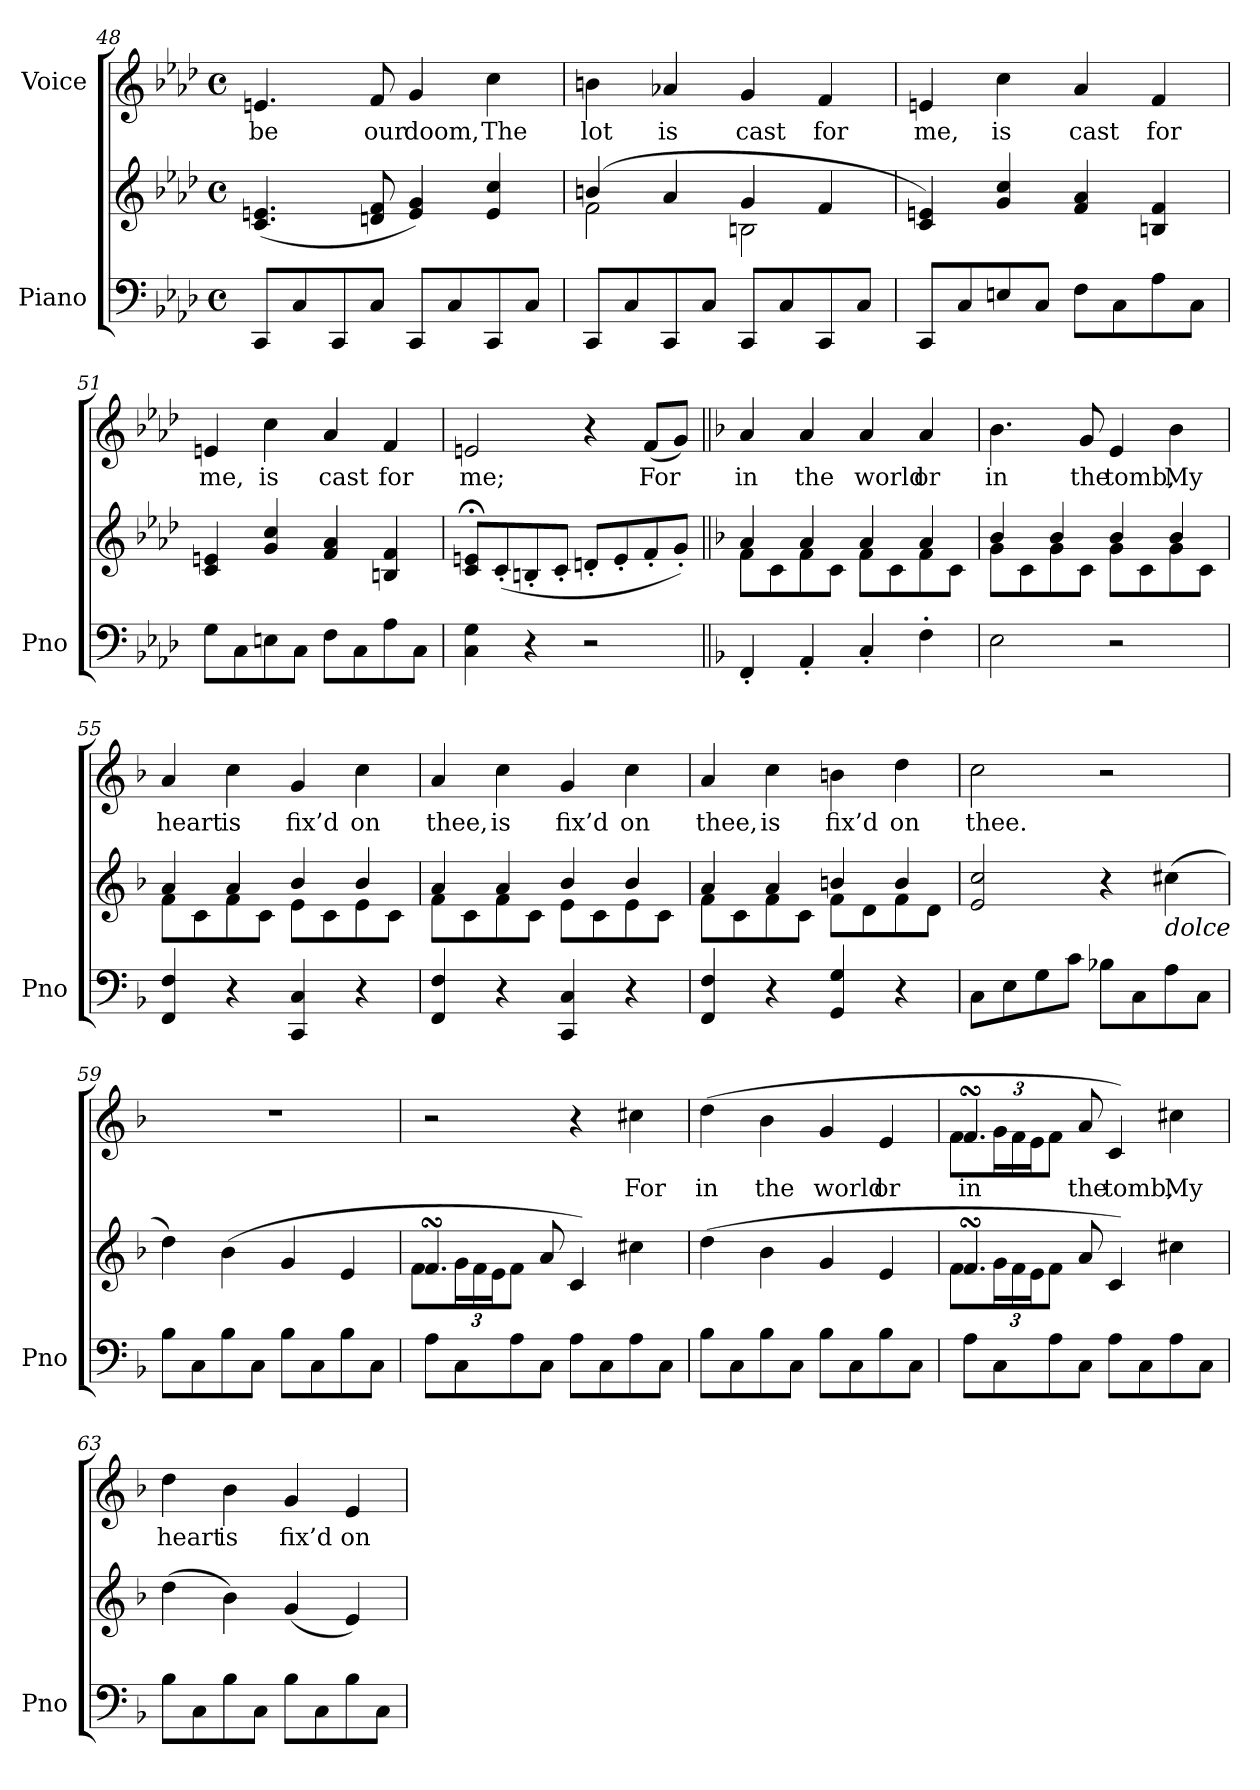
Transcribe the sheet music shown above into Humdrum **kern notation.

**kern	**kern	**kern	**text
*part2	*part2	*part1	*part1
*staff3	*staff2	*staff1	*staff1
*I"Piano	*	*I"Voice	*
*I'Pno	*	*	*
*clefF4	*clefG2	*clefG2	*
*k[b-e-a-d-]	*k[b-e-a-d-]	*k[b-e-a-d-]	*
*M4/4	*M4/4	*M4/4	*
*met(c)	*met(c)	*met(c)	*
=48	=48	=48	=48
!	!	!	!LO:LY:b
8CC/L	(4.c/ 4.en/	4.en/	be
8C/	.	.	.
8CC/	.	.	.
!	!	!	!LO:LY:b
8C/J	8dn/ 8f/	8f/	our
!	!	!	!LO:LY:b
8CC/L	4e/ 4g/)	4g/	doom,
8C/	.	.	.
!	!	!	!LO:LY:b
8CC/	4e/ 4cc/	4cc\	The
8C/J	.	.	.
!!LO:LB:g=z
=49	=49	=49	=49
*	*^	*	*
!	!	!	!	!LO:LY:b
8CC/L	(4bn/	2f\	4bn\	lot
8C/	.	.	.	.
!	!	!	!	!LO:LY:b
8CC/	4a-/	.	4a-X/	is
8C/J	.	.	.	.
!	!	!	!	!LO:LY:b
8CC/L	4g/	2Bn\	4g/	cast
8C/	.	.	.	.
!	!	!	!	!LO:LY:b
8CC/	4f/	.	4f/	for
8C/J	.	.	.	.
*	*v	*v	*	*
=50	=50	=50	=50
!	!	!	!LO:LY:b
8CC/L	4c/ 4en/)	4en/	me,
8C/	.	.	.
!	!	!	!LO:LY:b
8En/	4g/ 4cc/	4cc\	is
8C/J	.	.	.
!	!	!	!LO:LY:b
8F\L	4f/ 4a-/	4a-/	cast
8C\	.	.	.
!	!	!	!LO:LY:b
8A-\	4Bn/ 4f/	4f/	for
8C\J	.	.	.
=51	=51	=51	=51
!	!	!	!LO:LY:b
8G\L	4c/ 4en/	4en/	me,
8C\	.	.	.
!	!	!	!LO:LY:b
8En\	4g/ 4cc/	4cc\	is
8C\J	.	.	.
!	!	!	!LO:LY:b
8F\L	4f/ 4a-/	4a-/	cast
8C\	.	.	.
!	!	!	!LO:LY:b
8A-\	4Bn/ 4f/	4f/	for
8C\J	.	.	.
!!LO:PB:g=z
=52	=52	=52	=52
!	!	!	!LO:LY:b
4C\ 4G\	8c/;< 8en/;<L	2en/	me;
.	(8c'/	.	.
4r	8Bn'/	.	.
.	8c'/J	.	.
2r	8dn'/L	4r	.
.	8e'/	.	.
!	!	!	!LO:LY:b
.	8f'/	(8f/L	For
.	8g'/J)	8g/J)	.
!!LO:LB:g=z
=53||	=53||	=53||	=53||
*k[b-]	*k[b-]	*k[b-]	*
*	*^	*	*
!	!	!	!	!LO:LY:b
4FF'/	4a/	8f\L	4a/	in
.	.	8c\	.	.
!	!	!	!	!LO:LY:b
4AA'/	4a/	8f\	4a/	the
.	.	8c\J	.	.
!	!	!	!	!LO:LY:b
4C'/	4a/	8f\L	4a/	world
.	.	8c\	.	.
!	!	!	!	!LO:LY:b
4F'\	4a/	8f\	4a/	or
.	.	8c\J	.	.
=54	=54	=54	=54	=54
!	!	!	!	!LO:LY:b
2E\	4b-/	8g\L	4.b-\	in
.	.	8c\	.	.
.	4b-/	8g\	.	.
!	!	!	!	!LO:LY:b
.	.	8c\J	8g/	the
!	!	!	!	!LO:LY:b
2r	4b-/	8g\L	4e/	tomb,
.	.	8c\	.	.
!	!	!	!	!LO:LY:b
.	4b-/	8g\	4b-\	My
.	.	8c\J	.	.
=55	=55	=55	=55	=55
!	!	!	!	!LO:LY:b
4FF/ 4F/	4a/	8f\L	4a/	heart
.	.	8c\	.	.
!	!	!	!	!LO:LY:b
4r	4a/	8f\	4cc\	is
.	.	8c\J	.	.
!	!	!	!	!LO:LY:b
4CC/ 4C/	4b-/	8e\L	4g/	fix’d
.	.	8c\	.	.
!	!	!	!	!LO:LY:b
4r	4b-/	8e\	4cc\	on
.	.	8c\J	.	.
=56	=56	=56	=56	=56
!	!	!	!	!LO:LY:b
4FF/ 4F/	4a/	8f\L	4a/	thee,
.	.	8c\	.	.
!	!	!	!	!LO:LY:b
4r	4a/	8f\	4cc\	is
.	.	8c\J	.	.
!	!	!	!	!LO:LY:b
4CC/ 4C/	4b-/	8e\L	4g/	fix’d
.	.	8c\	.	.
!	!	!	!	!LO:LY:b
4r	4b-/	8e\	4cc\	on
.	.	8c\J	.	.
!!LO:PB:g=z
=57	=57	=57	=57	=57
!	!	!	!	!LO:LY:b
4FF/ 4F/	4a/	8f\L	4a/	thee,
.	.	8c\	.	.
!	!	!	!	!LO:LY:b
4r	4a/	8f\	4cc\	is
.	.	8c\J	.	.
!	!	!	!	!LO:LY:b
4GG/ 4G/	4bn/	8f\L	4bn\	fix’d
.	.	8d\	.	.
!	!	!	!	!LO:LY:b
4r	4b/	8f\	4dd\	on
.	.	8d\J	.	.
=58	=58	=58	=58	=58
!	!	!	!	!LO:LY:b
*	*v	*v	*	*
8C\L	2e/ 2cc/	2cc\	thee.
8E\	.	.	.
8G\	.	.	.
8c\J	.	.	.
8B-X\L	4r	2r	.
8C\	.	.	.
!	!LO:TX:b:i:t=dolce	!	!
8A\	(4cc#X\	.	.
8C\J	.	.	.
=59	=59	=59	=59
8B-\L	4dd\)	1r	.
8C\	.	.	.
8B-\	(4b-\	.	.
8C\J	.	.	.
8B-\L	4g/	.	.
8C\	.	.	.
8B-\	4e/	.	.
8C\J	.	.	.
!!LO:LB:g=z
=60	=60	=60	=60
*	*^	*	*
8A\L	4.fsSSs/	8f!L	2r	.
*	*	*Xbrackettup	*	*
8C\	.	24g!L	.	.
.	.	24f!	.	.
.	.	24e!J	.	.
8A\	.	8f!J	.	.
8C\J	8a/	2ryy	.	.
8A\L	4c/)	.	4r	.
8C\	.	.	.	.
!	!	!	!	!LO:LY:b
8A\	4cc#X\	.	4cc#X\	For
8C\J	.	8ryy	.	.
!!LO:LB:g=z
=61	=61	=61	=61	=61
!	!	!	!	!LO:LY:b
*	*v	*v	*	*
8B-\L	(4dd\	(4dd\	in
8C\	.	.	.
!	!	!	!LO:LY:b
8B-\	4b-\	4b-\	the
8C\J	.	.	.
!	!	!	!LO:LY:b
8B-\L	4g/	4g/	world
8C\	.	.	.
!	!	!	!LO:LY:b
8B-\	4e/	4e/	or
8C\J	.	.	.
=62	=62	=62	=62
*	*^	*	*
!	!	!LO:N:head=solid	!	!LO:LY:b
*	*	*	*^	*
8A\L	4.fsSSs/	8f!L	4.fsSSs/	8f!L	in
*	*	*	*	*Xbrackettup	*
8C\	.	24g!L	.	24g!L	.
.	.	24f!	.	24f!	.
.	.	24e!J	.	24e!J	.
8A\	.	8f!J	.	8f!J	.
!	!	!	!	!	!LO:LY:b
8C\J	8a/	2ryy	8a/	2ryy	the
!	!	!	!	!	!LO:LY:b
8A\L	4c/)	.	4c/)	.	tomb,
8C\	.	.	.	.	.
!	!	!	!	!	!LO:LY:b
8A\	4cc#X\	.	4cc#X\	.	My
8C\J	.	8ryy	.	8ryy	.
=63	=63	=63	=63	=63	=63
!	!	!	!	!	!LO:LY:b
*	*v	*v	*	*	*
*	*	*v	*v	*
8B-\L	(4dd\	4dd\	heart
8C\	.	.	.
!	!	!	!LO:LY:b
8B-\	4b-\)	4b-\	is
8C\J	.	.	.
!	!	!	!LO:LY:b
8B-\L	(4g/	4g/	fix’d
8C\	.	.	.
!	!	!	!LO:LY:b
8B-\	4e/)	4e/	on
8C\J	.	.	.
=	=	=	=
*-	*-	*-	*-
